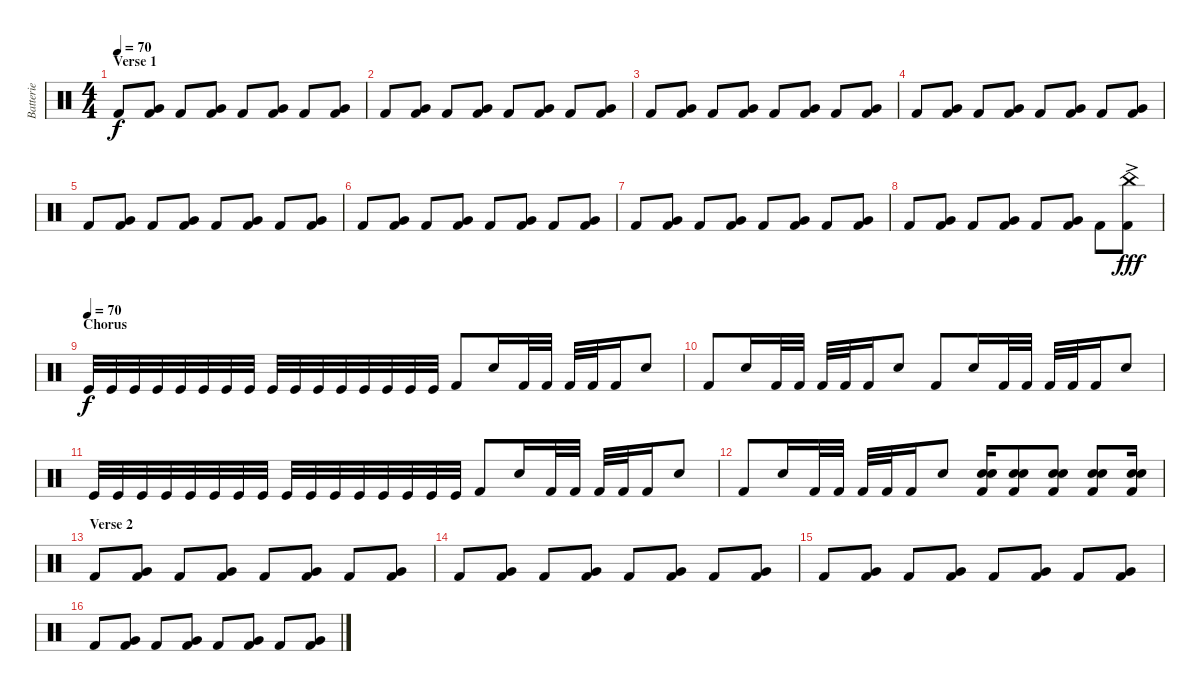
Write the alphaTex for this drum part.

\track ("Batterie" "Batterie") {instrument percussion}
\staff {score}
\articulation defaults
\ts (4 4)
\section ("" "Verse 1")
\tempo 70
\clef neutral
\ks c "Kick (hit) 2".8{dy f}
("Kick (hit) 2" "Very Low Tom (hit)").8 "Kick (hit) 2".8 ("Kick (hit) 2" "Very Low Tom (hit)").8 "Kick (hit) 2".8 ("Kick (hit) 2" "Very Low Tom (hit)").8 "Kick (hit) 2".8 ("Kick (hit) 2" "Very Low Tom (hit)").8 |
"Kick (hit) 2".8 ("Kick (hit) 2" "Very Low Tom (hit)").8 "Kick (hit) 2".8 ("Kick (hit) 2" "Very Low Tom (hit)").8 "Kick (hit) 2".8 ("Kick (hit) 2" "Very Low Tom (hit)").8 "Kick (hit) 2".8 ("Kick (hit) 2" "Very Low Tom (hit)").8 |
"Kick (hit) 2".8 ("Kick (hit) 2" "Very Low Tom (hit)").8 "Kick (hit) 2".8 ("Kick (hit) 2" "Very Low Tom (hit)").8 "Kick (hit) 2".8 ("Kick (hit) 2" "Very Low Tom (hit)").8 "Kick (hit) 2".8 ("Kick (hit) 2" "Very Low Tom (hit)").8 |
"Kick (hit) 2".8 ("Kick (hit) 2" "Very Low Tom (hit)").8 "Kick (hit) 2".8 ("Kick (hit) 2" "Very Low Tom (hit)").8 "Kick (hit) 2".8 ("Kick (hit) 2" "Very Low Tom (hit)").8 "Kick (hit) 2".8 ("Kick (hit) 2" "Very Low Tom (hit)").8 |
"Kick (hit) 2".8 ("Kick (hit) 2" "Very Low Tom (hit)").8 "Kick (hit) 2".8 ("Kick (hit) 2" "Very Low Tom (hit)").8 "Kick (hit) 2".8 ("Kick (hit) 2" "Very Low Tom (hit)").8 "Kick (hit) 2".8 ("Kick (hit) 2" "Very Low Tom (hit)").8 |
"Kick (hit) 2".8 ("Kick (hit) 2" "Very Low Tom (hit)").8 "Kick (hit) 2".8 ("Kick (hit) 2" "Very Low Tom (hit)").8 "Kick (hit) 2".8 ("Kick (hit) 2" "Very Low Tom (hit)").8 "Kick (hit) 2".8 ("Kick (hit) 2" "Very Low Tom (hit)").8 |
"Kick (hit) 2".8 ("Kick (hit) 2" "Very Low Tom (hit)").8 "Kick (hit) 2".8 ("Kick (hit) 2" "Very Low Tom (hit)").8 "Kick (hit) 2".8 ("Kick (hit) 2" "Very Low Tom (hit)").8 "Kick (hit) 2".8 ("Kick (hit) 2" "Very Low Tom (hit)").8 |
"Kick (hit) 2".8 ("Kick (hit) 2" "Very Low Tom (hit)").8 "Kick (hit) 2".8 ("Kick (hit) 2" "Very Low Tom (hit)").8 "Kick (hit) 2".8 ("Kick (hit) 2" "Very Low Tom (hit)").8 "Kick (hit) 2".8 ("Kick (hit) 2" "China (hit)"{ac}).8{dy fff} |
\section ("" "Chorus")
\tempo (70)
"Kick (hit)".32{dy f} "Kick (hit)".32 "Kick (hit)".32 "Kick (hit)".32 "Kick (hit)".32 "Kick (hit)".32 "Kick (hit)".32 "Kick (hit)".32 "Kick (hit)".32 "Kick (hit)".32 "Kick (hit)".32 "Kick (hit)".32 "Kick (hit)".32 "Kick (hit)".32 "Kick (hit)".32 "Kick (hit)".32 "Kick (hit) 2".8 "Snare (hit) 2".16 "Kick (hit) 2".32 "Kick (hit) 2".32 "Kick (hit) 2".32 "Kick (hit) 2".32 "Kick (hit) 2".16 "Snare (hit) 2".8 |
"Kick (hit) 2".8 "Snare (hit) 2".16 "Kick (hit) 2".32 "Kick (hit) 2".32 "Kick (hit) 2".32 "Kick (hit) 2".32 "Kick (hit) 2".16 "Snare (hit) 2".8 "Kick (hit) 2".8 "Snare (hit) 2".16 "Kick (hit) 2".32 "Kick (hit) 2".32 "Kick (hit) 2".32 "Kick (hit) 2".32 "Kick (hit) 2".16 "Snare (hit) 2".8 |
"Kick (hit)".32 "Kick (hit)".32 "Kick (hit)".32 "Kick (hit)".32 "Kick (hit)".32 "Kick (hit)".32 "Kick (hit)".32 "Kick (hit)".32 "Kick (hit)".32 "Kick (hit)".32 "Kick (hit)".32 "Kick (hit)".32 "Kick (hit)".32 "Kick (hit)".32 "Kick (hit)".32 "Kick (hit)".32 "Kick (hit) 2".8 "Snare (hit) 2".16 "Kick (hit) 2".32 "Kick (hit) 2".32 "Kick (hit) 2".32 "Kick (hit) 2".32 "Kick (hit) 2".16 "Snare (hit) 2".8 |
"Kick (hit) 2".8 "Snare (hit) 2".16 "Kick (hit) 2".32 "Kick (hit) 2".32 "Kick (hit) 2".32 "Kick (hit) 2".32 "Kick (hit) 2".16 "Snare (hit) 2".8 ("Snare (hit) 2" "Electric Snare (hit)" "Kick (hit) 2").16 ("Snare (hit) 2" "Electric Snare (hit)" "Kick (hit) 2").8 ("Snare (hit) 2" "Electric Snare (hit)" "Kick (hit) 2").8 ("Snare (hit) 2" "Electric Snare (hit)" "Kick (hit) 2").8 ("Snare (hit) 2" "Electric Snare (hit)" "Kick (hit) 2").16 |
\section ("" "Verse 2")
"Kick (hit) 2".8 ("Kick (hit) 2" "Very Low Tom (hit)").8 "Kick (hit) 2".8 ("Kick (hit) 2" "Very Low Tom (hit)").8 "Kick (hit) 2".8 ("Kick (hit) 2" "Very Low Tom (hit)").8 "Kick (hit) 2".8 ("Kick (hit) 2" "Very Low Tom (hit)").8 |
"Kick (hit) 2".8 ("Kick (hit) 2" "Very Low Tom (hit)").8 "Kick (hit) 2".8 ("Kick (hit) 2" "Very Low Tom (hit)").8 "Kick (hit) 2".8 ("Kick (hit) 2" "Very Low Tom (hit)").8 "Kick (hit) 2".8 ("Kick (hit) 2" "Very Low Tom (hit)").8 |
"Kick (hit) 2".8 ("Kick (hit) 2" "Very Low Tom (hit)").8 "Kick (hit) 2".8 ("Kick (hit) 2" "Very Low Tom (hit)").8 "Kick (hit) 2".8 ("Kick (hit) 2" "Very Low Tom (hit)").8 "Kick (hit) 2".8 ("Kick (hit) 2" "Very Low Tom (hit)").8 |
"Kick (hit) 2".8 ("Kick (hit) 2" "Very Low Tom (hit)").8 "Kick (hit) 2".8 ("Kick (hit) 2" "Very Low Tom (hit)").8 "Kick (hit) 2".8 ("Kick (hit) 2" "Very Low Tom (hit)").8 "Kick (hit) 2".8 ("Kick (hit) 2" "Very Low Tom (hit)").8
